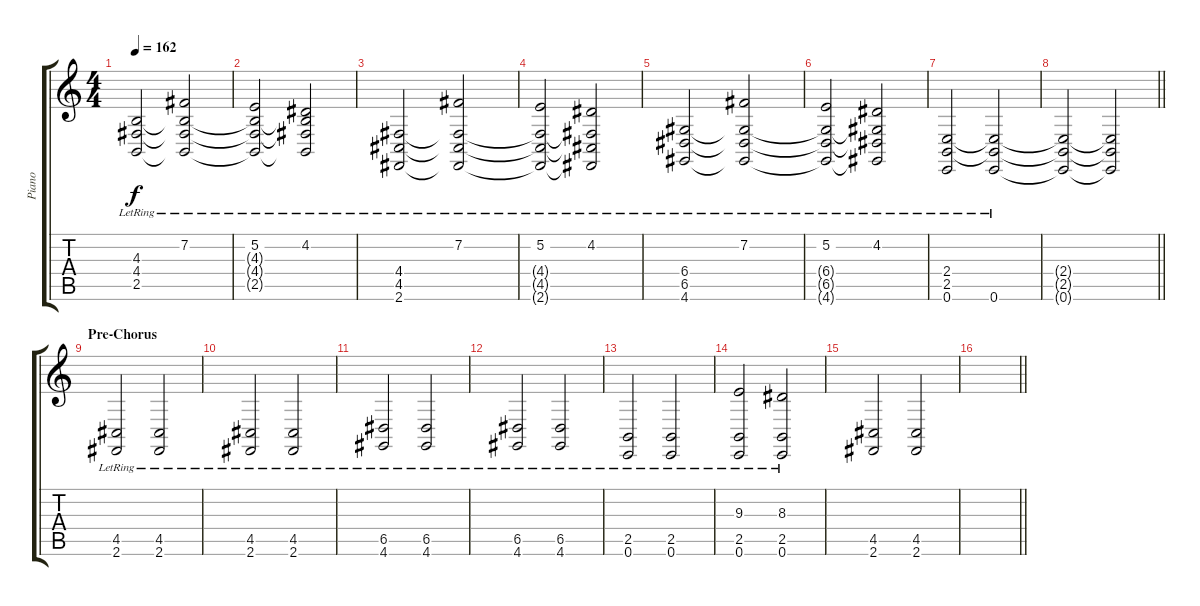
\track ("Piano" "Piano") {instrument acousticgrandpiano}
\staff {score tabs}
\tuning (E4 B3 G3 D3 A2 E2) {hide}
\ts (4 4)
\tempo 162
\clef g2
\ks c
(4.3{lr} 4.4{lr} 2.5{lr}).2{dy f} (7.2{lr} 4.3{t} 4.4{t} 2.5{t}).2 |
(5.2{lr} 4.3{t} 4.4{t} 2.5{t}).2 (4.2{lr} 4.3{t} 4.4{t} 2.5{t}).2 |
(4.4{lr} 4.5{lr} 2.6{lr}).2 (7.2{lr} 4.4{t} 4.5{t} 2.6{t}).2 |
(5.2{lr} 4.4{t} 4.5{t} 2.6{t}).2 (4.2{lr} 4.4{t} 4.5{t} 2.6{t}).2 |
(6.4{lr} 6.5{lr} 4.6{lr}).2 (7.2{lr} 6.4{t} 6.5{t} 4.6{t}).2 |
(5.2{lr} 6.4{t} 6.5{t} 4.6{t}).2 (4.2{lr} 6.4{t} 6.5{t} 4.6{t}).2 |
(2.4{lr} 2.5{lr} 0.6{lr}).2 (2.4{t} 2.5{t} 0.6{lr}).2 |
\barLineRight lightlight
(2.4{t} 2.5{t} 0.6{t}).2 (2.4{t} 2.5{t} 0.6{t}).2 |
\section ("" "Pre-Chorus")
(4.5{lr} 2.6{lr}).2 (4.5{lr} 2.6{lr}).2 |
(4.5{lr} 2.6{lr}).2 (4.5{lr} 2.6{lr}).2 |
(6.5{lr} 4.6{lr}).2 (6.5{lr} 4.6{lr}).2 |
(6.5{lr} 4.6{lr}).2 (6.5{lr} 4.6{lr}).2 |
(2.5{lr} 0.6{lr}).2 (2.5{lr} 0.6{lr}).2 |
(9.3 2.5{lr} 0.6{lr}).2 (8.3 2.5{lr} 0.6{lr}).2 |
(4.5 2.6).2 (4.5 2.6).2 |
\barLineRight lightlight
